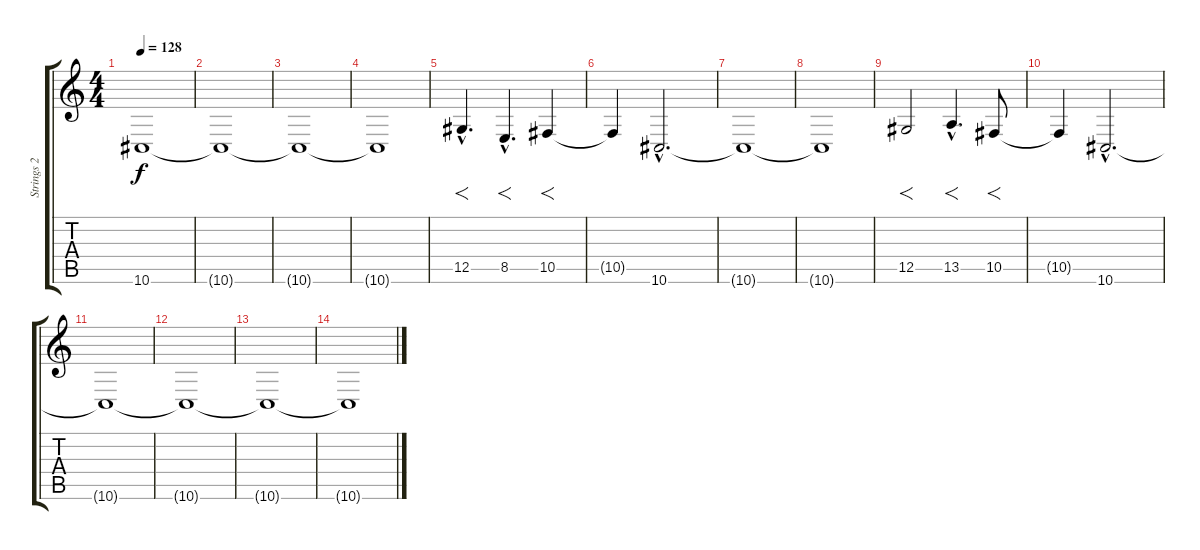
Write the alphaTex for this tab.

\track ("Strings 2" "Strings 2") {instrument stringensemble1}
\staff {score tabs}
\tuning (Eb4 Bb3 Gb3 Db3 Ab2 Eb2) {hide}
\ts (4 4)
\tempo 128
\clef g2
\ks c
10.6{t}.1{dy f} |
10.6{t}.1 |
10.6{t}.1 |
10.6{t}.1 |
12.5{hac}.4{f d} 8.5{hac}.4{f d} 10.5.4{f} |
10.5{t}.4 10.6{hac}.2{d} |
10.6{t}.1 |
10.6{t}.1 |
12.5.2{f} 13.5{hac}.4{f d} 10.5.8{f} |
10.5{t}.4 10.6{hac}.2{d} |
10.6{t}.1 |
10.6{t}.1 |
10.6{t}.1 |
10.6{t}.1
